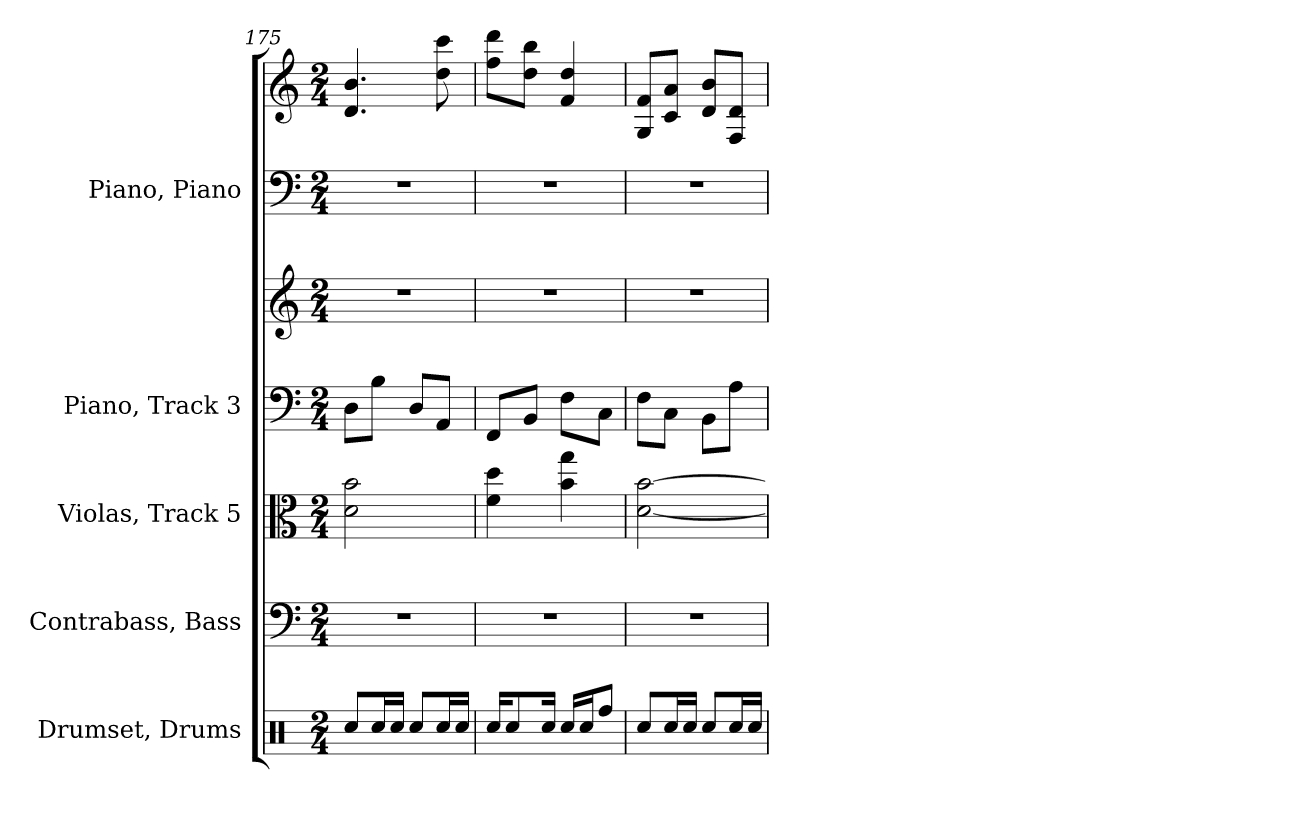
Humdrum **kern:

**kern	**kern	**kern	**kern	**kern	**kern	**kern
*part5	*part4	*part3	*part2	*part2	*part1	*part1
*staff7	*staff6	*staff5	*staff4	*staff3	*staff2	*staff1
*I"Drumset, Drums	*I"Contrabass, Bass	*I"Violas, Track  5	*I"Piano, Track  3	*	*I"Piano, Piano	*
*I'D. Set	*I'Cb.	*I'Vlas.	*I'Pno.	*	*I'Pno.	*
*clefX	*clefF4	*clefC3	*clefF4	*clefG2	*clefF4	*clefG2
*	*ITrd7c12	*	*	*	*	*
*k[]	*k[]	*k[]	*k[]	*k[]	*k[]	*k[]
*M2/4	*M2/4	*M2/4	*M2/4	*M2/4	*M2/4	*M2/4
=175	=175	=175	=175	=175	=175	=175
8Rcc/L	2r	2d\ 2b\	8D\L	2r	2r	4.d/ 4.b/
16Rcc/L	.	.	8B\J	.	.	.
16Rcc/JJ	.	.	.	.	.	.
8Rcc/L	.	.	8D/L	.	.	.
16Rcc/L	.	.	8AA/J	.	.	8dd\ 8ccc\
16Rcc/JJ	.	.	.	.	.	.
=176	=176	=176	=176	=176	=176	=176
16Rcc/KL	2r	4f\ 4dd\	8FF/L	2r	2r	8ff\ 8ddd\L
8Rcc/	.	.	.	.	.	.
.	.	.	8BB/J	.	.	8dd\ 8bb\J
16Rcc/Jk	.	.	.	.	.	.
16Rcc/LL	.	4b\ 4gg\	8F\L	.	.	4f/ 4dd/
16Rcc/J	.	.	.	.	.	.
8Rff/J	.	.	8C\J	.	.	.
=177	=177	=177	=177	=177	=177	=177
8Rcc/L	2r	[2d\ [2b\	8F\L	2r	2r	8G/ 8f/L
16Rcc/L	.	.	8C\J	.	.	8c/ 8a/J
16Rcc/JJ	.	.	.	.	.	.
8Rcc/L	.	.	8BB\L	.	.	8d/ 8b/L
16Rcc/L	.	.	8A\J	.	.	8F/ 8d/J
16Rcc/JJ	.	.	.	.	.	.
=	=	=	=	=	=	=
*-	*-	*-	*-	*-	*-	*-
